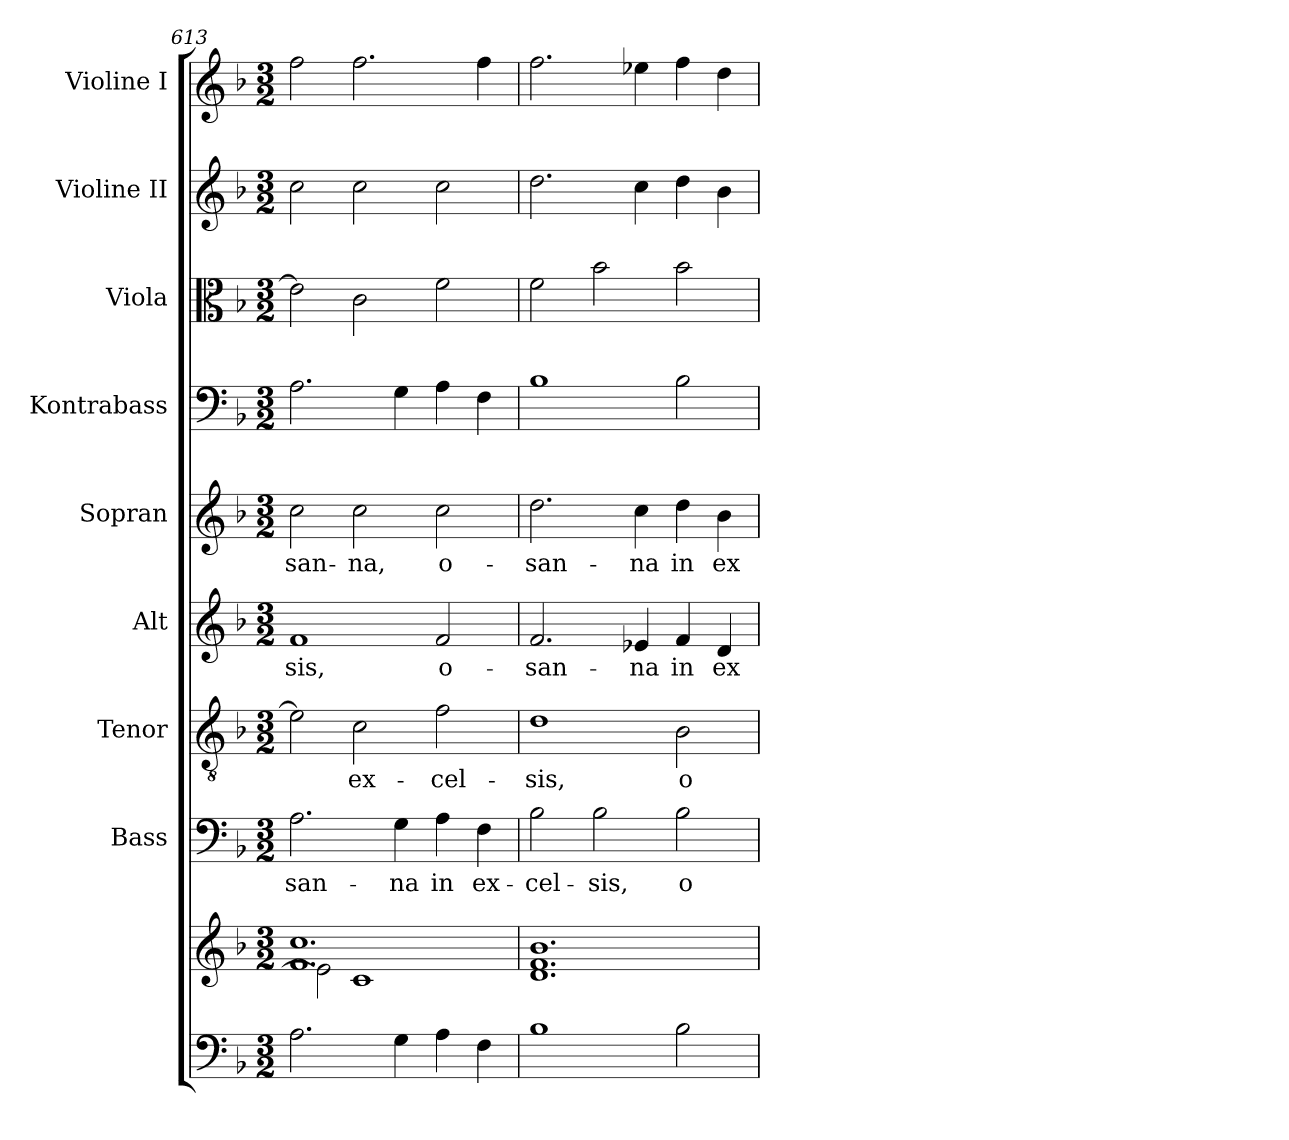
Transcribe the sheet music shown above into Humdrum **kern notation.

**kern	**kern	**kern	**text	**kern	**text	**kern	**text	**kern	**text	**kern	**kern	**kern	**kern
*part9	*part9	*part8	*part8	*part7	*part7	*part6	*part6	*part5	*part5	*part4	*part3	*part2	*part1
*staff10	*staff9	*staff8	*staff8	*staff7	*staff7	*staff6	*staff6	*staff5	*staff5	*staff4	*staff3	*staff2	*staff1
*	*	*I"Bass	*	*I"Tenor	*	*I"Alt	*	*I"Sopran	*	*I"Kontrabass	*I"Viola	*I"Violine II	*I"Violine I
*	*	*I'B.	*	*I'T.	*	*I'A.	*	*I'S.	*	*I'Kb.	*I'Vla.	*I'Vl. II	*I'Vl. I
*clefF4	*clefG2	*clefF4	*	*clefGv2	*	*clefG2	*	*clefG2	*	*clefF4	*clefC3	*clefG2	*clefG2
*	*	*	*	*	*	*	*	*	*	*ITrd7c12	*	*	*
*k[b-]	*k[b-]	*k[b-]	*	*k[b-]	*	*k[b-]	*	*k[b-]	*	*k[b-]	*k[b-]	*k[b-]	*k[b-]
*F:	*F:	*F:	*	*F:	*	*F:	*	*F:	*	*F:	*F:	*F:	*F:
*M3/2	*M3/2	*M3/2	*	*M3/2	*	*M3/2	*	*M3/2	*	*M3/2	*M3/2	*M3/2	*M3/2
=613	=613	=613	=613	=613	=613	=613	=613	=613	=613	=613	=613	=613	=613
*	*^	*	*	*	*	*	*	*	*	*	*	*	*
!	!	!	!	!LO:LY:b	!	!	!	!LO:LY:b	!	!LO:LY:b	!	!	!	!
2.A\	1.f 1.cc	2e-\]	2.A\	-san-	2e-\]	.	1f	-sis,	2cc\	-san-	2.AA\	2e-\]	2cc\	2ff\
!	!	!	!	!	!	!LO:LY:b	!	!	!	!LO:LY:b	!	!	!	!
.	.	1c	.	.	2c\	ex-	.	.	2cc\	-na,	.	2c\	2cc\	2.ff\
!	!	!	!	!LO:LY:b	!	!	!	!	!	!	!	!	!	!
4G\	.	.	4G\	-na	.	.	.	.	.	.	4GG\	.	.	.
!	!	!	!	!LO:LY:b	!	!LO:LY:b	!	!LO:LY:b	!	!LO:LY:b	!	!	!	!
4A\	.	.	4A\	in	2f\	-cel-	2f/	o-	2cc\	o-	4AA\	2f\	2cc\	.
!	!	!	!	!LO:LY:b	!	!	!	!	!	!	!	!	!	!
4F\	.	.	4F\	ex-	.	.	.	.	.	.	4FF\	.	.	4ff\
*	*v	*v	*	*	*	*	*	*	*	*	*	*	*	*
=614	=614	=614	=614	=614	=614	=614	=614	=614	=614	=614	=614	=614	=614
!	!	!	!LO:LY:b	!	!LO:LY:b	!	!LO:LY:b	!	!LO:LY:b	!	!	!	!
1B-	1.d 1.f 1.b-	2B-\	-cel-	1d	-sis,	2.f/	-san-	2.dd\	-san-	1BB-	2f\	2.dd\	2.ff\
!	!	!	!LO:LY:b	!	!	!	!	!	!	!	!	!	!
.	.	2B-\	-sis,	.	.	.	.	.	.	.	2b-\	.	.
!	!	!	!	!	!	!	!LO:LY:b	!	!LO:LY:b	!	!	!	!
.	.	.	.	.	.	4e-X/	-na	4cc\	-na	.	.	4cc\	4ee-X\
!	!	!	!LO:LY:b	!	!LO:LY:b	!	!LO:LY:b	!	!LO:LY:b	!	!	!	!
2B-\	.	2B-\	o-	2B-\	o-	4f/	in	4dd\	in	2BB-\	2b-\	4dd\	4ff\
!	!	!	!	!	!	!	!LO:LY:b	!	!LO:LY:b	!	!	!	!
.	.	.	.	.	.	4d/	ex-	4b-\	ex-	.	.	4b-\	4dd\
=	=	=	=	=	=	=	=	=	=	=	=	=	=
*-	*-	*-	*-	*-	*-	*-	*-	*-	*-	*-	*-	*-	*-
